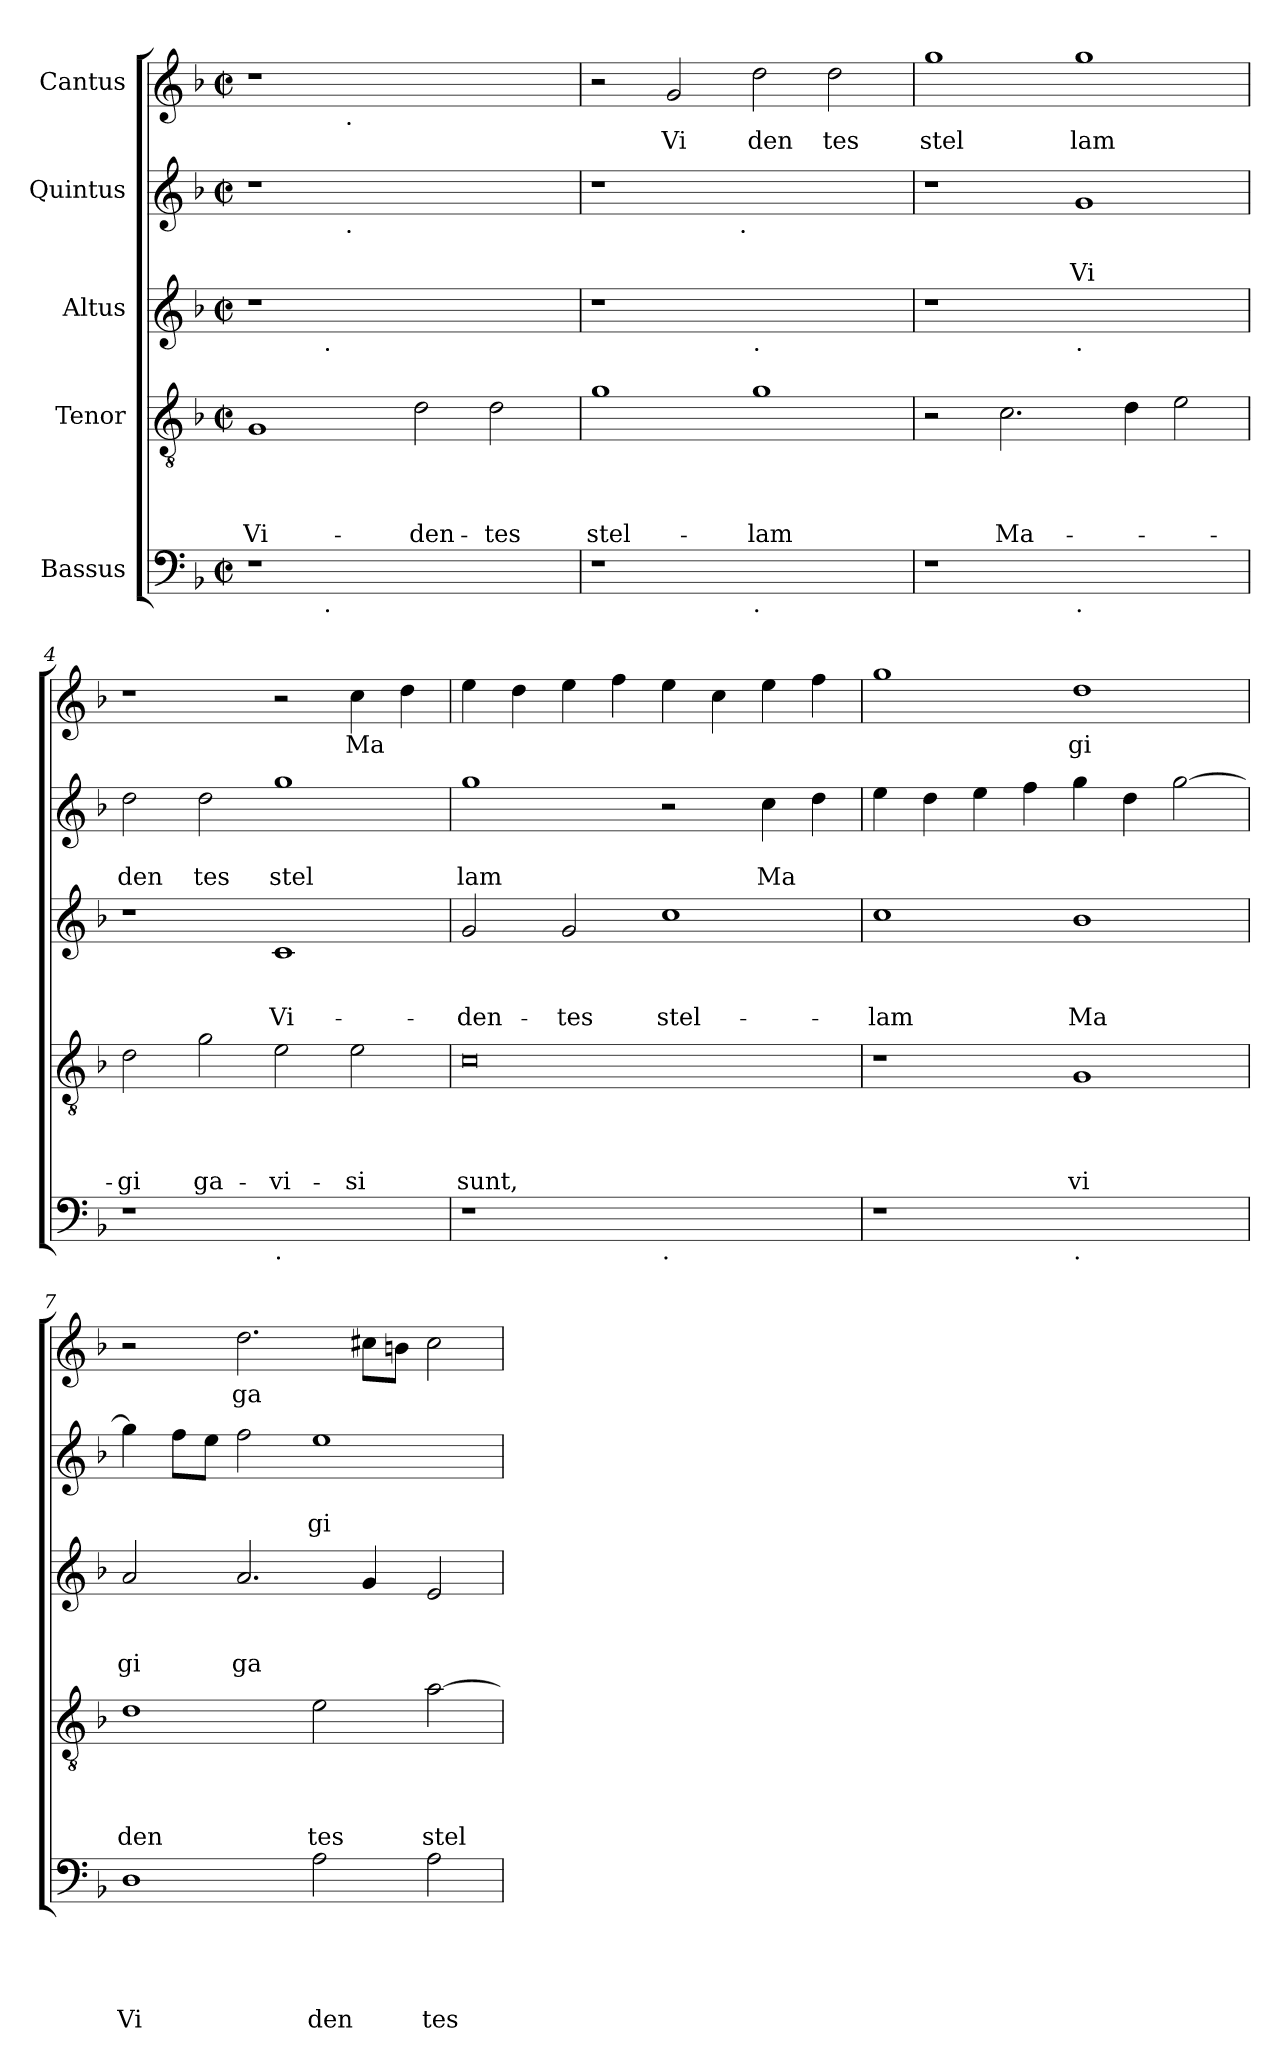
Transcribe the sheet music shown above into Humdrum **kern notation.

**kern	**text	**text	**text	**text	**text	**kern	**text	**text	**text	**text	**kern	**text	**text	**text	**kern	**text	**text	**kern	**text
*part5	*part5	*part5	*part5	*part5	*part5	*part4	*part4	*part4	*part4	*part4	*part3	*part3	*part3	*part3	*part2	*part2	*part2	*part1	*part1
*staff5	*staff5	*staff5	*staff5	*staff5	*staff5	*staff4	*staff4	*staff4	*staff4	*staff4	*staff3	*staff3	*staff3	*staff3	*staff2	*staff2	*staff2	*staff1	*staff1
*I"Bassus	*	*	*	*	*	*I"Tenor	*	*	*	*	*I"Altus	*	*	*	*I"Quintus	*	*	*I"Cantus	*
*clefF4	*	*	*	*	*	*clefGv2	*	*	*	*	*clefG2	*	*	*	*clefG2	*	*	*clefG2	*
*k[b-]	*	*	*	*	*	*k[b-]	*	*	*	*	*k[b-]	*	*	*	*k[b-]	*	*	*k[b-]	*
*F:	*	*	*	*	*	*F:	*	*	*	*	*F:	*	*	*	*F:	*	*	*F:	*
*M2/2	*	*	*	*	*	*M2/2	*	*	*	*	*M2/2	*	*	*	*M2/2	*	*	*M2/2	*
*met(c|)	*	*	*	*	*	*met(c|)	*	*	*	*	*met(c|)	*	*	*	*met(c|)	*	*	*met(c|)	*
=1	=1	=1	=1	=1	=1	=1	=1	=1	=1	=1	=1	=1	=1	=1	=1	=1	=1	=1	=1
!	!	!	!	!	!	!	!	!	!	!LO:LY:b	!	!	!	!	!	!	!	!	!
*^	*	*	*	*	*	*	*	*	*	*	*^	*	*	*	*^	*	*	*^	*
1r	2ryy	.	.	.	.	.	1G	.	.	.	Vi-	1r	2ryy	.	.	.	1r	2ryy	.	.	1r	2ryy	.
!	!	!	!	!	!	!	!	!	!	!	!	!	!LO:TX:b:t=.	!	!	!	!	!	!	!	!	!	!
!	!LO:TX:b:t=.	!	!	!	!	!	!	!	!	!	!	!	!	!	!	!	!	!	!	!	!	!	!
.	1.ryy	.	.	.	.	.	.	.	.	.	.	.	1.ryy	.	.	.	.	16ryy	.	.	.	16ryy	.
!	!	!	!	!	!	!	!	!	!	!	!	!	!	!	!	!	!	!	!	!	!	!LO:TX:b:t=.	!
!	!	!	!	!	!	!	!	!	!	!	!	!	!	!	!	!	!	!LO:TX:b:t=.	!	!	!	!	!
.	.	.	.	.	.	.	.	.	.	.	.	.	.	.	.	.	.	1ryy	.	.	.	1ryy	.
!	!	!	!	!	!	!	!	!	!	!	!LO:LY:b	!	!	!	!	!	!	!	!	!	!	!	!
1ryy	.	.	.	.	.	.	2d\	.	.	.	-den-	1ryy	.	.	.	.	1ryy	.	.	.	1ryy	.	.
!	!	!	!	!	!	!	!	!	!	!	!LO:LY:b	!	!	!	!	!	!	!	!	!	!	!	!
.	.	.	.	.	.	.	2d\	.	.	.	-tes	.	.	.	.	.	.	.	.	.	.	.	.
.	.	.	.	.	.	.	.	.	.	.	.	.	.	.	.	.	.	4..ryy	.	.	.	4..ryy	.
=2	=2	=2	=2	=2	=2	=2	=2	=2	=2	=2	=2	=2	=2	=2	=2	=2	=2	=2	=2	=2	=2	=2	=2
!	!	!	!	!	!	!	!	!	!	!	!LO:LY:b	!	!	!	!	!	!	!	!	!	!	!	!
*v	*v	*	*	*	*	*	*	*	*	*	*	*v	*v	*	*	*	*	*	*	*	*v	*v	*
1r	.	.	.	.	.	1g	.	.	.	stel-	1r	.	.	.	1r	2ryy	.	.	2r	.
!	!	!	!	!	!	!	!	!	!	!	!	!	!	!	!	!	!	!	!	!LO:LY:b
.	.	.	.	.	.	.	.	.	.	.	.	.	.	.	.	4...ryy	.	.	2g/	Vi
!	!	!	!	!	!	!	!	!	!	!	!	!	!	!	!	!LO:TX:b:t=.	!	!	!	!
.	.	.	.	.	.	.	.	.	.	.	.	.	.	.	.	1ryy	.	.	.	.
!	!	!	!	!	!	!	!	!	!	!	!LO:TX:b:t=.	!	!	!	!	!	!	!	!	!
!LO:TX:b:t=.	!	!	!	!	!	!	!	!	!	!	!	!	!	!	!	!	!	!	!	!
!	!	!	!	!	!	!	!	!	!	!LO:LY:b	!	!	!	!	!	!	!	!	!	!LO:LY:b
1ryy	.	.	.	.	.	1g	.	.	.	-lam	1ryy	.	.	.	1ryy	.	.	.	2dd\	den
!	!	!	!	!	!	!	!	!	!	!	!	!	!	!	!	!	!	!	!	!LO:LY:b
.	.	.	.	.	.	.	.	.	.	.	.	.	.	.	.	.	.	.	2dd\	tes
.	.	.	.	.	.	.	.	.	.	.	.	.	.	.	.	32ryy	.	.	.	.
=3	=3	=3	=3	=3	=3	=3	=3	=3	=3	=3	=3	=3	=3	=3	=3	=3	=3	=3	=3	=3
!	!	!	!	!	!	!	!	!	!	!	!	!	!	!	!	!	!	!	!	!LO:LY:b
*	*	*	*	*	*	*	*	*	*	*	*	*	*	*	*v	*v	*	*	*	*
1r	.	.	.	.	.	2r	.	.	.	.	1r	.	.	.	1r	.	.	1gg	stel
!	!	!	!	!	!	!	!	!	!	!LO:LY:b	!	!	!	!	!	!	!	!	!
.	.	.	.	.	.	2.c\	.	.	.	Ma-	.	.	.	.	.	.	.	.	.
!	!	!	!	!	!	!	!	!	!	!	!LO:TX:b:t=.	!	!	!	!	!	!	!	!
!LO:TX:b:t=.	!	!	!	!	!	!	!	!	!	!	!	!	!	!	!	!	!	!	!
!	!	!	!	!	!	!	!	!	!	!	!	!	!	!	!	!	!LO:LY:b	!	!LO:LY:b
1ryy	.	.	.	.	.	.	.	.	.	.	1ryy	.	.	.	1g	.	Vi	1gg	lam
.	.	.	.	.	.	4d\	.	.	.	.	.	.	.	.	.	.	.	.	.
.	.	.	.	.	.	2e\	.	.	.	.	.	.	.	.	.	.	.	.	.
=4	=4	=4	=4	=4	=4	=4	=4	=4	=4	=4	=4	=4	=4	=4	=4	=4	=4	=4	=4
!	!	!	!	!	!	!	!	!	!	!LO:LY:b	!	!	!	!	!	!	!LO:LY:b	!	!
1r	.	.	.	.	.	2d\	.	.	.	-gi	1r	.	.	.	2dd\	.	den	1r	.
!	!	!	!	!	!	!	!	!	!	!LO:LY:b	!	!	!	!	!	!	!LO:LY:b	!	!
.	.	.	.	.	.	2g\	.	.	.	ga-	.	.	.	.	2dd\	.	tes	.	.
!LO:TX:b:t=.	!	!	!	!	!	!	!	!	!	!	!	!	!	!	!	!	!	!	!
!	!	!	!	!	!	!	!	!	!	!LO:LY:b	!	!	!	!LO:LY:b	!	!	!LO:LY:b	!	!
1ryy	.	.	.	.	.	2e\	.	.	.	-vi-	1c	.	.	Vi-	1gg	.	stel	2r	.
!	!	!	!	!	!	!	!	!	!	!LO:LY:b	!	!	!	!	!	!	!	!	!LO:LY:b
.	.	.	.	.	.	2e\	.	.	.	-si	.	.	.	.	.	.	.	4cc\	Ma
.	.	.	.	.	.	.	.	.	.	.	.	.	.	.	.	.	.	4dd\	.
=5	=5	=5	=5	=5	=5	=5	=5	=5	=5	=5	=5	=5	=5	=5	=5	=5	=5	=5	=5
!	!	!	!	!	!	!	!	!	!	!LO:LY:b	!	!	!	!LO:LY:b	!	!	!LO:LY:b	!	!
1r	.	.	.	.	.	0c	.	.	.	sunt,	2g/	.	.	-den-	1gg	.	lam	4ee\	.
.	.	.	.	.	.	.	.	.	.	.	.	.	.	.	.	.	.	4dd\	.
!	!	!	!	!	!	!	!	!	!	!	!	!	!	!LO:LY:b	!	!	!	!	!
.	.	.	.	.	.	.	.	.	.	.	2g/	.	.	-tes	.	.	.	4ee\	.
.	.	.	.	.	.	.	.	.	.	.	.	.	.	.	.	.	.	4ff\	.
!LO:TX:b:t=.	!	!	!	!	!	!	!	!	!	!	!	!	!	!	!	!	!	!	!
!	!	!	!	!	!	!	!	!	!	!	!	!	!	!LO:LY:b	!	!	!	!	!
1ryy	.	.	.	.	.	.	.	.	.	.	1cc	.	.	stel-	2r	.	.	4ee\	.
.	.	.	.	.	.	.	.	.	.	.	.	.	.	.	.	.	.	4cc\	.
!	!	!	!	!	!	!	!	!	!	!	!	!	!	!	!	!	!LO:LY:b	!	!
.	.	.	.	.	.	.	.	.	.	.	.	.	.	.	4cc\	.	Ma	4ee\	.
.	.	.	.	.	.	.	.	.	.	.	.	.	.	.	4dd\	.	.	4ff\	.
!!LO:LB:g=z
=6	=6	=6	=6	=6	=6	=6	=6	=6	=6	=6	=6	=6	=6	=6	=6	=6	=6	=6	=6
!	!	!	!	!	!	!	!	!	!	!	!	!	!	!LO:LY:b	!	!	!	!	!
1r	.	.	.	.	.	1r	.	.	.	.	1cc	.	.	-lam	4ee\	.	.	1gg	.
.	.	.	.	.	.	.	.	.	.	.	.	.	.	.	4dd\	.	.	.	.
.	.	.	.	.	.	.	.	.	.	.	.	.	.	.	4ee\	.	.	.	.
.	.	.	.	.	.	.	.	.	.	.	.	.	.	.	4ff\	.	.	.	.
!LO:TX:b:t=.	!	!	!	!	!	!	!	!	!	!	!	!	!	!	!	!	!	!	!
!	!	!	!	!	!	!	!	!	!	!LO:LY:b	!	!	!	!LO:LY:b	!	!	!	!	!LO:LY:b
1ryy	.	.	.	.	.	1G	.	.	.	vi	1b-	.	.	Ma	4gg\	.	.	1dd	gi
.	.	.	.	.	.	.	.	.	.	.	.	.	.	.	4dd\	.	.	.	.
.	.	.	.	.	.	.	.	.	.	.	.	.	.	.	[>2gg\	.	.	.	.
=7	=7	=7	=7	=7	=7	=7	=7	=7	=7	=7	=7	=7	=7	=7	=7	=7	=7	=7	=7
!	!	!	!	!	!LO:LY:b	!	!	!	!	!LO:LY:b	!	!	!	!LO:LY:b	!	!	!	!	!
1D	.	.	.	.	Vi	1d	.	.	.	den	2a/	.	.	gi	4gg\]	.	.	2r	.
.	.	.	.	.	.	.	.	.	.	.	.	.	.	.	8ff\L	.	.	.	.
.	.	.	.	.	.	.	.	.	.	.	.	.	.	.	8ee\J	.	.	.	.
!	!	!	!	!	!	!	!	!	!	!	!	!	!	!LO:LY:b	!	!	!	!	!LO:LY:b
.	.	.	.	.	.	.	.	.	.	.	2.a/	.	.	ga	2ff\	.	.	2.dd\	ga
!	!	!	!	!	!LO:LY:b	!	!	!	!	!LO:LY:b	!	!	!	!	!	!	!LO:LY:b	!	!
2A\	.	.	.	.	den	2e\	.	.	.	tes	.	.	.	.	1ee	.	gi	.	.
.	.	.	.	.	.	.	.	.	.	.	4g/	.	.	.	.	.	.	8cc#\L	.
.	.	.	.	.	.	.	.	.	.	.	.	.	.	.	.	.	.	8b\J	.
!	!	!	!	!	!LO:LY:b	!	!	!	!	!LO:LY:b	!	!	!	!	!	!	!	!	!
2A\	.	.	.	.	tes	[>2a\	.	.	.	stel	2e/	.	.	.	.	.	.	2cc#\	.
=	=	=	=	=	=	=	=	=	=	=	=	=	=	=	=	=	=	=	=
*-	*-	*-	*-	*-	*-	*-	*-	*-	*-	*-	*-	*-	*-	*-	*-	*-	*-	*-	*-
